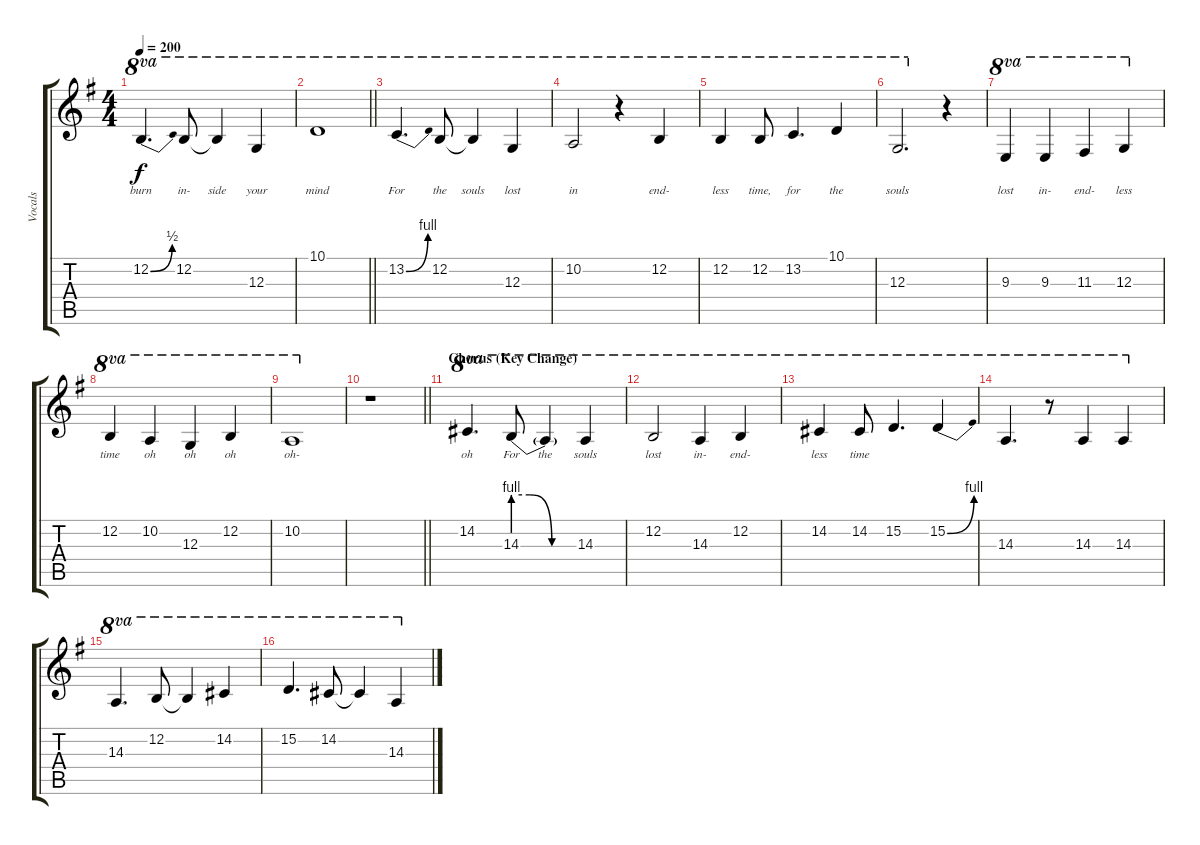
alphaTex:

\track ("Vocals" "Vocals") {instrument lead2sawtooth}
\staff {score tabs}
\tuning (E4 B3 G3 D3 A2 E2) {hide}
\ts (4 4)
\tempo 200
\clef g2
\ks g
12.2{be (bend 0 0 60 2)}.4{d ot 8va lyrics (0 "burn") lyrics (1 "") lyrics (2 "") lyrics (3 "") lyrics (4 "") dy f} 12.2.8{ot 8va lyrics (0 "in-") lyrics (1 "") lyrics (2 "") lyrics (3 "") lyrics (4 "")} 12.2{t}.4{ot 8va lyrics (0 "side") lyrics (1 "") lyrics (2 "") lyrics (3 "") lyrics (4 "")} 12.3.4{ot 8va lyrics (0 "your") lyrics (1 "") lyrics (2 "") lyrics (3 "") lyrics (4 "")} |
\barLineRight lightlight
10.1.1{ot 8va lyrics (0 "mind") lyrics (1 "") lyrics (2 "") lyrics (3 "") lyrics (4 "")} |
\section ("" "")
13.2{be (bend 0 0 60 4)}.4{d ot 8va lyrics (0 "For") lyrics (1 "") lyrics (2 "") lyrics (3 "") lyrics (4 "")} 12.2.8{ot 8va lyrics (0 "the") lyrics (1 "") lyrics (2 "") lyrics (3 "") lyrics (4 "")} 12.2{t}.4{ot 8va lyrics (0 "souls") lyrics (1 "") lyrics (2 "") lyrics (3 "") lyrics (4 "")} 12.3.4{ot 8va lyrics (0 "lost") lyrics (1 "") lyrics (2 "") lyrics (3 "") lyrics (4 "")} |
10.2.2{ot 8va lyrics (0 "in") lyrics (1 "") lyrics (2 "") lyrics (3 "") lyrics (4 "")} r.4{ot 8va} 12.2.4{ot 8va lyrics (0 "end-") lyrics (1 "") lyrics (2 "") lyrics (3 "") lyrics (4 "")} |
12.2.4{ot 8va lyrics (0 "less") lyrics (1 "") lyrics (2 "") lyrics (3 "") lyrics (4 "")} 12.2.8{ot 8va lyrics (0 "time,") lyrics (1 "") lyrics (2 "") lyrics (3 "") lyrics (4 "")} 13.2.4{d ot 8va lyrics (0 "for") lyrics (1 "") lyrics (2 "") lyrics (3 "") lyrics (4 "")} 10.1.4{ot 8va lyrics (0 "the") lyrics (1 "") lyrics (2 "") lyrics (3 "") lyrics (4 "")} |
12.3.2{d ot 8va lyrics (0 "souls") lyrics (1 "") lyrics (2 "") lyrics (3 "") lyrics (4 "")} r.4 |
9.3.4{ot 8va lyrics (0 "lost") lyrics (1 "") lyrics (2 "") lyrics (3 "") lyrics (4 "")} 9.3.4{ot 8va lyrics (0 "in-") lyrics (1 "") lyrics (2 "") lyrics (3 "") lyrics (4 "")} 11.3.4{ot 8va lyrics (0 "end-") lyrics (1 "") lyrics (2 "") lyrics (3 "") lyrics (4 "")} 12.3.4{ot 8va lyrics (0 "less") lyrics (1 "") lyrics (2 "") lyrics (3 "") lyrics (4 "")} |
12.2.4{ot 8va lyrics (0 "time") lyrics (1 "") lyrics (2 "") lyrics (3 "") lyrics (4 "")} 10.2.4{ot 8va lyrics (0 "oh") lyrics (1 "") lyrics (2 "") lyrics (3 "") lyrics (4 "")} 12.3.4{ot 8va lyrics (0 "oh") lyrics (1 "") lyrics (2 "") lyrics (3 "") lyrics (4 "")} 12.2.4{ot 8va lyrics (0 "oh") lyrics (1 "") lyrics (2 "") lyrics (3 "") lyrics (4 "")} |
10.2.1{ot 8va lyrics (0 "oh-") lyrics (1 "") lyrics (2 "") lyrics (3 "") lyrics (4 "")} |
\barLineRight lightlight
r.1 |
\section ("" "Chorus (Key Change)")
14.2.4{d ot 8va lyrics (0 "oh") lyrics (1 "") lyrics (2 "") lyrics (3 "") lyrics (4 "")} 14.3{be (custom 0 4 15 4 36 0 60 0)}.8{ot 8va lyrics (0 "For") lyrics (1 "") lyrics (2 "") lyrics (3 "") lyrics (4 "")} 14.3{t}.4{ot 8va lyrics (0 "the") lyrics (1 "") lyrics (2 "") lyrics (3 "") lyrics (4 "")} 14.3.4{ot 8va lyrics (0 "souls") lyrics (1 "") lyrics (2 "") lyrics (3 "") lyrics (4 "")} |
12.2.2{ot 8va lyrics (0 "lost") lyrics (1 "") lyrics (2 "") lyrics (3 "") lyrics (4 "")} 14.3.4{ot 8va lyrics (0 "in-") lyrics (1 "") lyrics (2 "") lyrics (3 "") lyrics (4 "")} 12.2.4{ot 8va lyrics (0 "end-") lyrics (1 "") lyrics (2 "") lyrics (3 "") lyrics (4 "")} |
14.2.4{ot 8va lyrics (0 "less") lyrics (1 "") lyrics (2 "") lyrics (3 "") lyrics (4 "")} 14.2.8{ot 8va lyrics (0 "time") lyrics (1 "") lyrics (2 "") lyrics (3 "") lyrics (4 "")} 15.2.4{d ot 8va} 15.2{be (bend 0 0 60 4)}.4{ot 8va} |
14.3.4{d ot 8va} r.8{ot 8va} 14.3.4{ot 8va} 14.3.4{ot 8va} |
14.3.4{d ot 8va} 12.2.8{ot 8va} 12.2{t}.4{ot 8va} 14.2.4{ot 8va} |
15.2.4{d ot 8va} 14.2.8{ot 8va} 14.2{t}.4{ot 8va} 14.3.4{ot 8va}
